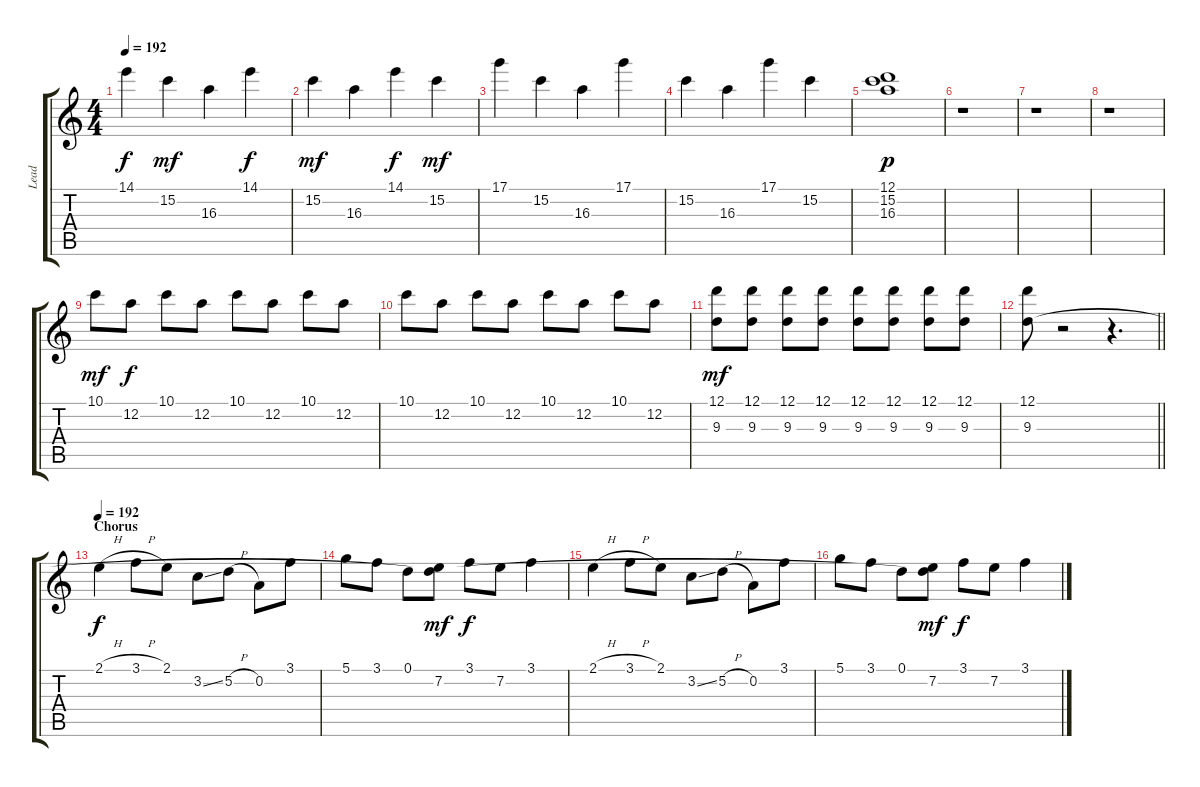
\track ("Lead" "Lead") {instrument distortionguitar}
\staff {score tabs}
\tuning (D4 A3 F3 C3 G2 C2) {hide}
\ts (4 4)
\tempo 192
\clef g2
\ks c
14.1.4{dy f} 15.2.4{dy mf} 16.3.4 14.1.4{dy f} |
15.2.4{dy mf} 16.3.4 14.1.4{dy f} 15.2.4{dy mf} |
17.1.4 15.2.4 16.3.4 17.1.4 |
15.2.4 16.3.4 17.1.4 15.2.4 |
(12.1 15.2 16.3).1{dy p} |
r.1 |
r.1 |
r.1 |
10.1.8{dy mf} 12.2.8{dy f} 10.1.8 12.2.8 10.1.8 12.2.8 10.1.8 12.2.8 |
10.1.8 12.2.8 10.1.8 12.2.8 10.1.8 12.2.8 10.1.8 12.2.8 |
(12.1 9.3).8{dy mf} (12.1 9.3).8 (12.1 9.3).8 (12.1 9.3).8 (12.1 9.3).8 (12.1 9.3).8 (12.1 9.3).8 (12.1 9.3).8 |
\barLineRight lightlight
(12.1 9.3).8 r.2 r.4{d} |
\section ("" "Chorus")
\tempo 192
2.1{h}.4{dy f} 3.1{h}.8 2.1.8 3.2{ss}.8 5.2{h}.8 0.2.8 3.1.8 |
5.1.8 3.1.8 0.1.8 (7.2 9.3{t}).8{dy mf} 3.1.8{dy f} 7.2.8 3.1.4 |
2.1{h}.4 3.1{h}.8 2.1.8 3.2{ss}.8 5.2{h}.8 0.2.8 3.1.8 |
5.1.8 3.1.8 0.1.8 (7.2 9.3{t}).8{dy mf} 3.1.8{dy f} 7.2.8 3.1.4
